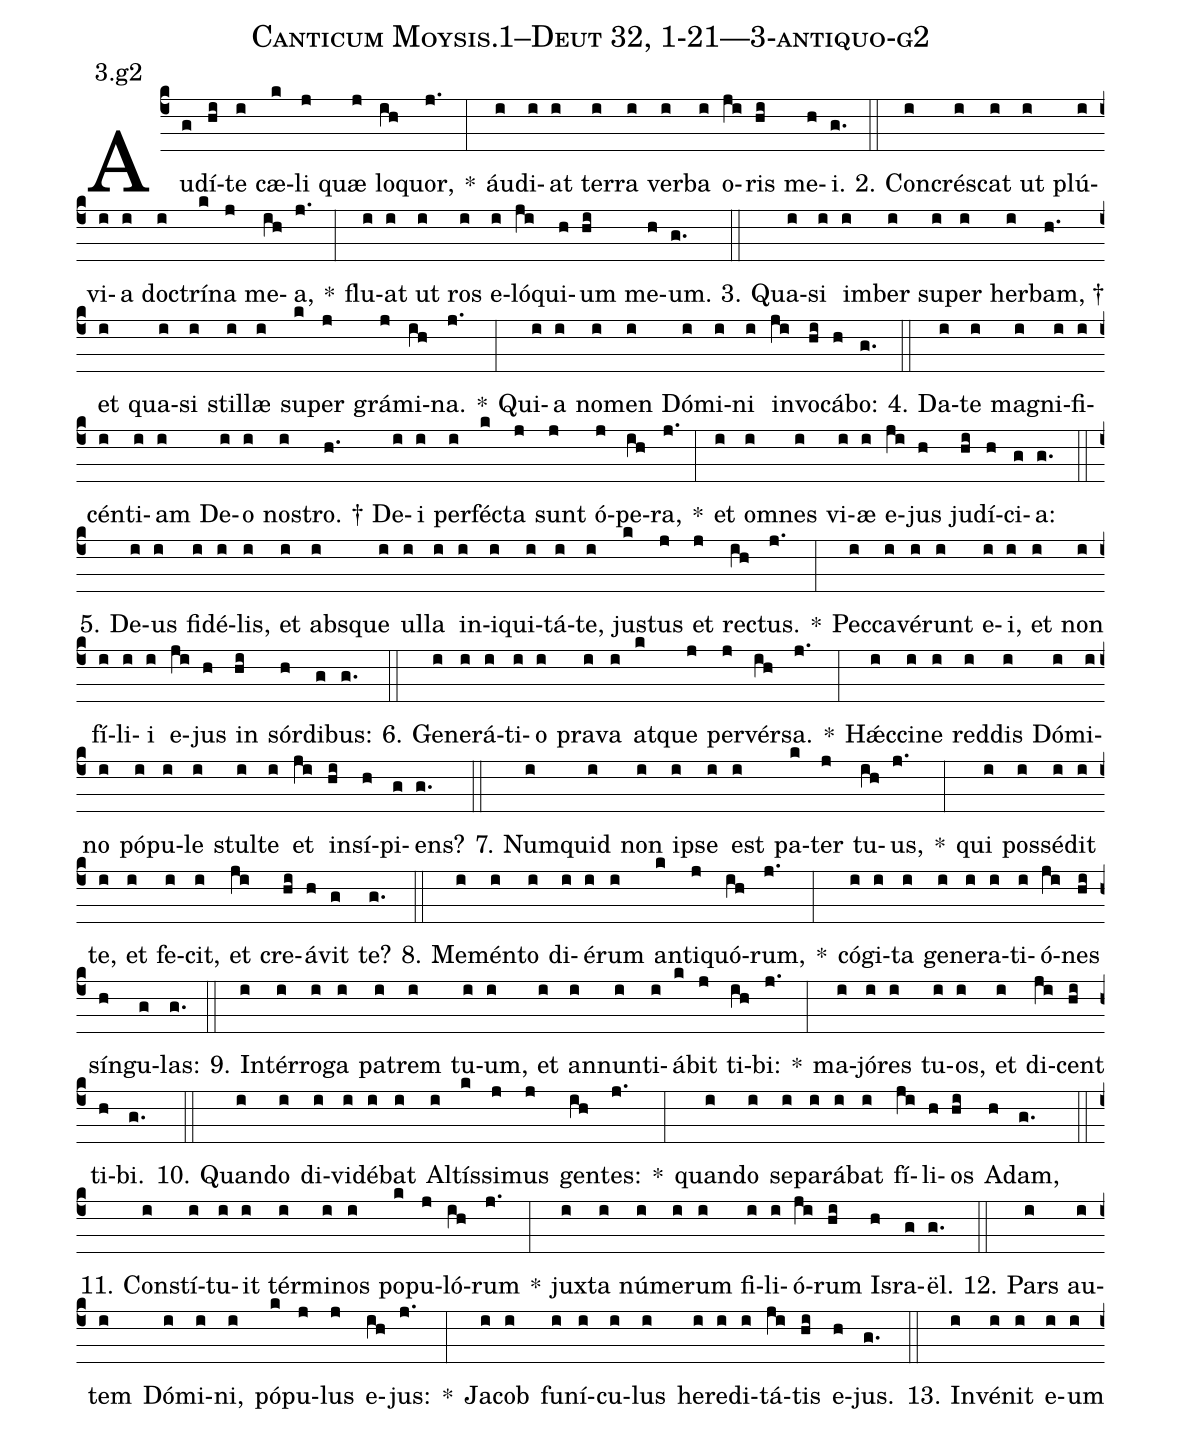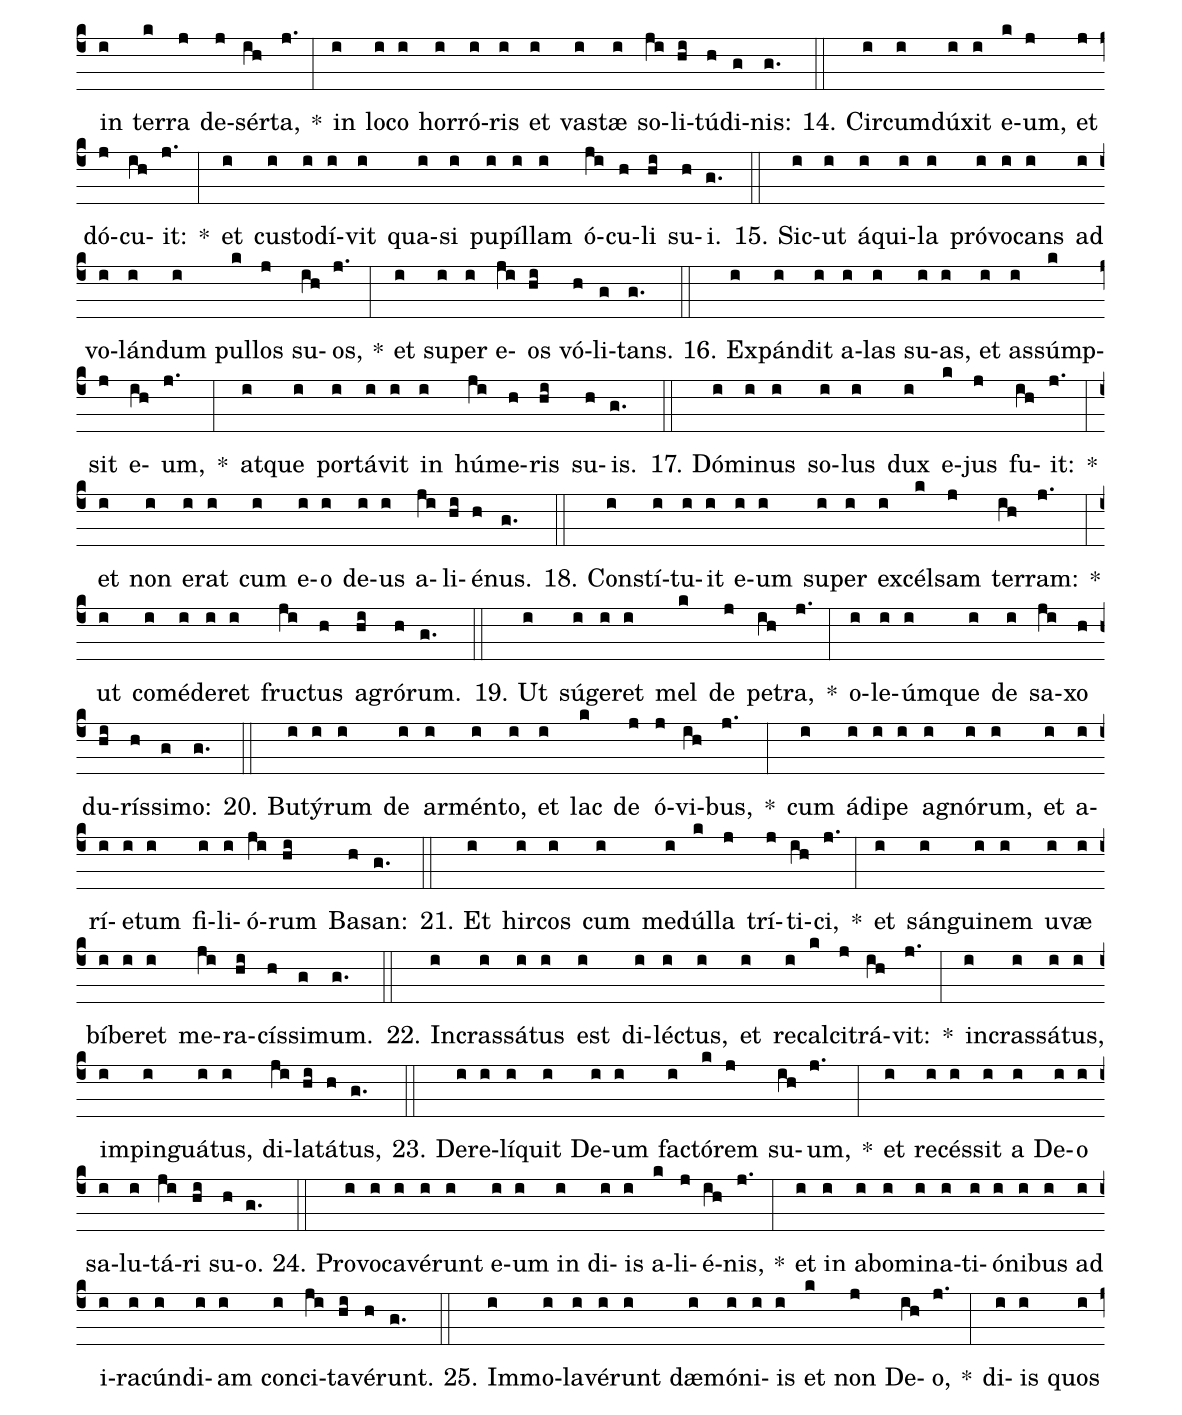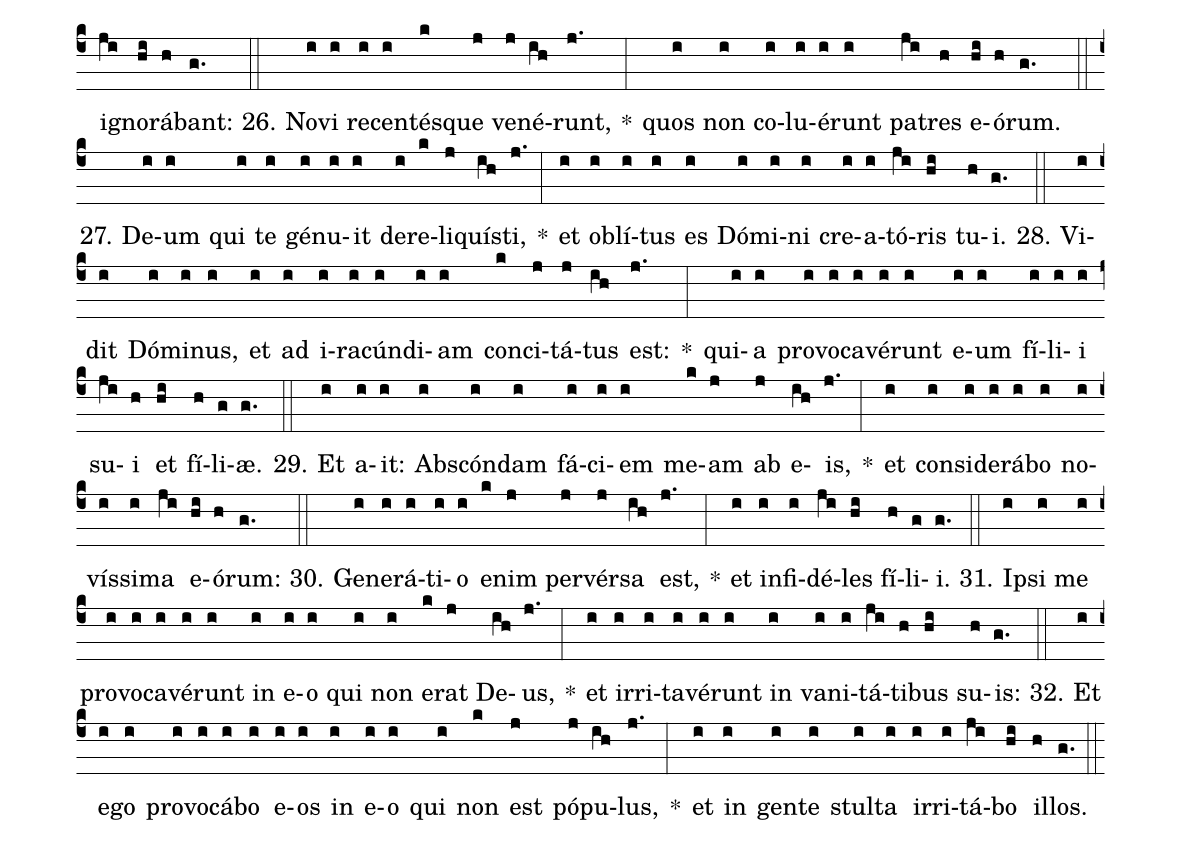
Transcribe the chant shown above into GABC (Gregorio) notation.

name: Canticum Moysis.1--Deut 32, 1-21---3-antiquo-g2;
annotation: 3.g2;
%%
(c4)Au(g)dí(hi)te(i) cæ(k)li(j) quæ(j) lo(ih)quor,(j.) *(:) áu(i)di(i)at(i) ter(i)ra(i) ver(i)ba(i) o(ji)ris(hi) me(h)i.(g.) (::)
2. Con(i)crés(i)cat(i) ut(i) plú(i)vi(i)a(i) doc(i)trí(k)na(j) me(ih)a,(j.) *(:) flu(i)at(i) ut(i) ros(i) e(i)ló(ji)qui(h)um(hi) me(h)um.(g.) (::)
3. Qua(i)si(i) im(i)ber(i) su(i)per(i) her(i)bam, †(h.) et(i) qua(i)si(i) stil(i)læ(i) su(k)per(j) grá(j)mi(ih)na.(j.) *(:) Qui(i)a(i) no(i)men(i) Dó(i)mi(i)ni(i) in(ji)vo(hi)cá(h)bo:(g.) (::)
4. Da(i)te(i) ma(i)gni(i)fi(i)cén(i)ti(i)am(i) De(i)o(i) nos(i)tro. †(h.) De(i)i(i) per(i)féc(k)ta(j) sunt(j) ó(j)pe(ih)ra,(j.) *(:) et(i) om(i)nes(i) vi(i)æ(i) e(ji)jus(h) ju(hi)dí(h)ci(g)a:(g.) (::)
5. De(i)us(i) fi(i)dé(i)lis,(i) et(i) abs(i)que(i) ul(i)la(i) in(i)i(i)qui(i)tá(i)te,(i) jus(k)tus(j) et(j) rec(ih)tus.(j.) *(:) Pec(i)ca(i)vé(i)runt(i) e(i)i,(i) et(i) non(i) fí(i)li(i)i(i) e(ji)jus(h) in(hi) sór(h)di(g)bus:(g.) (::)
6. Ge(i)ne(i)rá(i)ti(i)o(i) pra(i)va(i) at(k)que(j) per(j)vér(ih)sa.(j.) *(:) Hǽc(i)ci(i)ne(i) red(i)dis(i) Dó(i)mi(i)no(i) pó(i)pu(i)le(i) stul(i)te(i) et(ji) in(hi)sí(h)pi(g)ens?(g.) (::)
7. Num(i)quid(i) non(i) ip(i)se(i) est(i) pa(k)ter(j) tu(ih)us,(j.) *(:) qui(i) pos(i)sé(i)dit(i) te,(i) et(i) fe(i)cit,(i) et(ji) cre(hi)á(h)vit(g) te?(g.) (::)
8. Me(i)mén(i)to(i) di(i)é(i)rum(i) an(k)ti(j)quó(ih)rum,(j.) *(:) có(i)gi(i)ta(i) ge(i)ne(i)ra(i)ti(i)ó(ji)nes(hi) sín(h)gu(g)las:(g.) (::)
9. In(i)tér(i)ro(i)ga(i) pa(i)trem(i) tu(i)um,(i) et(i) an(i)nun(i)ti(i)á(k)bit(j) ti(ih)bi:(j.) *(:) ma(i)jó(i)res(i) tu(i)os,(i) et(i) di(ji)cent(hi) ti(h)bi.(g.) (::)
10. Quan(i)do(i) di(i)vi(i)dé(i)bat(i) Al(i)tís(k)si(j)mus(j) gen(ih)tes:(j.) *(:) quan(i)do(i) se(i)pa(i)rá(i)bat(i) fí(ji)li(h)os(hi) A(h)dam,(g.) (::)
11. Con(i)stí(i)tu(i)it(i) tér(i)mi(i)nos(i) po(k)pu(j)ló(ih)rum(j.) *(:) jux(i)ta(i) nú(i)me(i)rum(i) fi(i)li(i)ó(ji)rum(hi) Is(h)ra(g)ël.(g.) (::)
12. Pars(i) au(i)tem(i) Dó(i)mi(i)ni,(i) pó(k)pu(j)lus(j) e(ih)jus:(j.) *(:) Ja(i)cob(i) fu(i)ní(i)cu(i)lus(i) he(i)re(i)di(i)tá(ji)tis(hi) e(h)jus.(g.) (::)
13. In(i)vé(i)nit(i) e(i)um(i) in(i) ter(k)ra(j) de(j)sér(ih)ta,(j.) *(:) in(i) lo(i)co(i) hor(i)ró(i)ris(i) et(i) vas(i)tæ(i) so(ji)li(hi)tú(h)di(g)nis:(g.) (::)
14. Cir(i)cum(i)dú(i)xit(i) e(k)um,(j) et(j) dó(j)cu(ih)it:(j.) *(:) et(i) cus(i)to(i)dí(i)vit(i) qua(i)si(i) pu(i)píl(i)lam(i) ó(ji)cu(h)li(hi) su(h)i.(g.) (::)
15. Sic(i)ut(i) á(i)qui(i)la(i) pró(i)vo(i)cans(i) ad(i) vo(i)lán(i)dum(i) pul(k)los(j) su(ih)os,(j.) *(:) et(i) su(i)per(i) e(ji)os(hi) vó(h)li(g)tans.(g.) (::)
16. Ex(i)pán(i)dit(i) a(i)las(i) su(i)as,(i) et(i) as(i)súmp(k)sit(j) e(ih)um,(j.) *(:) at(i)que(i) por(i)tá(i)vit(i) in(i) hú(ji)me(h)ris(hi) su(h)is.(g.) (::)
17. Dó(i)mi(i)nus(i) so(i)lus(i) dux(i) e(k)jus(j) fu(ih)it:(j.) *(:) et(i) non(i) e(i)rat(i) cum(i) e(i)o(i) de(i)us(i) a(ji)li(hi)é(h)nus.(g.) (::)
18. Con(i)stí(i)tu(i)it(i) e(i)um(i) su(i)per(i) ex(i)cél(k)sam(j) ter(ih)ram:(j.) *(:) ut(i) com(i)é(i)de(i)ret(i) fruc(ji)tus(h) a(hi)gró(h)rum.(g.) (::)
19. Ut(i) sú(i)ge(i)ret(i) mel(k) de(j) pe(ih)tra,(j.) *(:) o(i)le(i)úm(i)que(i) de(i) sa(ji)xo(h) du(hi)rís(h)si(g)mo:(g.) (::)
20. Bu(i)tý(i)rum(i) de(i) ar(i)mén(i)to,(i) et(i) lac(k) de(j) ó(j)vi(ih)bus,(j.) *(:) cum(i) á(i)di(i)pe(i) a(i)gnó(i)rum,(i) et(i) a(i)rí(i)e(i)tum(i) fi(i)li(i)ó(ji)rum(hi) Ba(h)san:(g.) (::)
21. Et(i) hir(i)cos(i) cum(i) me(i)dúl(k)la(j) trí(j)ti(ih)ci,(j.) *(:) et(i) sán(i)gui(i)nem(i) u(i)væ(i) bí(i)be(i)ret(i) me(ji)ra(hi)cís(h)si(g)mum.(g.) (::)
22. In(i)cras(i)sá(i)tus(i) est(i) di(i)léc(i)tus,(i) et(i) re(i)cal(k)ci(j)trá(ih)vit:(j.) *(:) in(i)cras(i)sá(i)tus,(i) im(i)pin(i)guá(i)tus,(i) di(ji)la(hi)tá(h)tus,(g.) (::)
23. De(i)re(i)lí(i)quit(i) De(i)um(i) fac(i)tó(k)rem(j) su(ih)um,(j.) *(:) et(i) re(i)cés(i)sit(i) a(i) De(i)o(i) sa(i)lu(i)tá(ji)ri(hi) su(h)o.(g.) (::)
24. Pro(i)vo(i)ca(i)vé(i)runt(i) e(i)um(i) in(i) di(i)is(i) a(k)li(j)é(ih)nis,(j.) *(:) et(i) in(i) ab(i)o(i)mi(i)na(i)ti(i)ó(i)ni(i)bus(i) ad(i) i(i)ra(i)cún(i)di(i)am(i) con(i)ci(ji)ta(hi)vé(h)runt.(g.) (::)
25. Im(i)mo(i)la(i)vé(i)runt(i) dæ(i)mó(i)ni(i)is(i) et(k) non(j) De(ih)o,(j.) *(:) di(i)is(i) quos(i) i(ji)gno(hi)rá(h)bant:(g.) (::)
26. No(i)vi(i) re(i)cen(i)tés(k)que(j) ve(j)né(ih)runt,(j.) *(:) quos(i) non(i) co(i)lu(i)é(i)runt(i) pa(ji)tres(h) e(hi)ó(h)rum.(g.) (::)
27. De(i)um(i) qui(i) te(i) gé(i)nu(i)it(i) de(i)re(k)li(j)quís(ih)ti,(j.) *(:) et(i) ob(i)lí(i)tus(i) es(i) Dó(i)mi(i)ni(i) cre(i)a(i)tó(ji)ris(hi) tu(h)i.(g.) (::)
28. Vi(i)dit(i) Dó(i)mi(i)nus,(i) et(i) ad(i) i(i)ra(i)cún(i)di(i)am(i) con(k)ci(j)tá(j)tus(ih) est:(j.) *(:) qui(i)a(i) pro(i)vo(i)ca(i)vé(i)runt(i) e(i)um(i) fí(i)li(i)i(i) su(ji)i(h) et(hi) fí(h)li(g)æ.(g.) (::)
29. Et(i) a(i)it:(i) Abs(i)cón(i)dam(i) fá(i)ci(i)em(i) me(k)am(j) ab(j) e(ih)is,(j.) *(:) et(i) con(i)si(i)de(i)rá(i)bo(i) no(i)vís(i)si(i)ma(ji) e(hi)ó(h)rum:(g.) (::)
30. Ge(i)ne(i)rá(i)ti(i)o(i) e(k)nim(j) per(j)vér(j)sa(ih) est,(j.) *(:) et(i) in(i)fi(i)dé(ji)les(hi) fí(h)li(g)i.(g.) (::)
31. Ip(i)si(i) me(i) pro(i)vo(i)ca(i)vé(i)runt(i) in(i) e(i)o(i) qui(i) non(i) e(k)rat(j) De(ih)us,(j.) *(:) et(i) ir(i)ri(i)ta(i)vé(i)runt(i) in(i) va(i)ni(i)tá(ji)ti(h)bus(hi) su(h)is:(g.) (::)
32. Et(i) e(i)go(i) pro(i)vo(i)cá(i)bo(i) e(i)os(i) in(i) e(i)o(i) qui(i) non(k) est(j) pó(j)pu(ih)lus,(j.) *(:) et(i) in(i) gen(i)te(i) stul(i)ta(i) ir(i)ri(i)tá(ji)bo(hi) il(h)los.(g.) (::)
